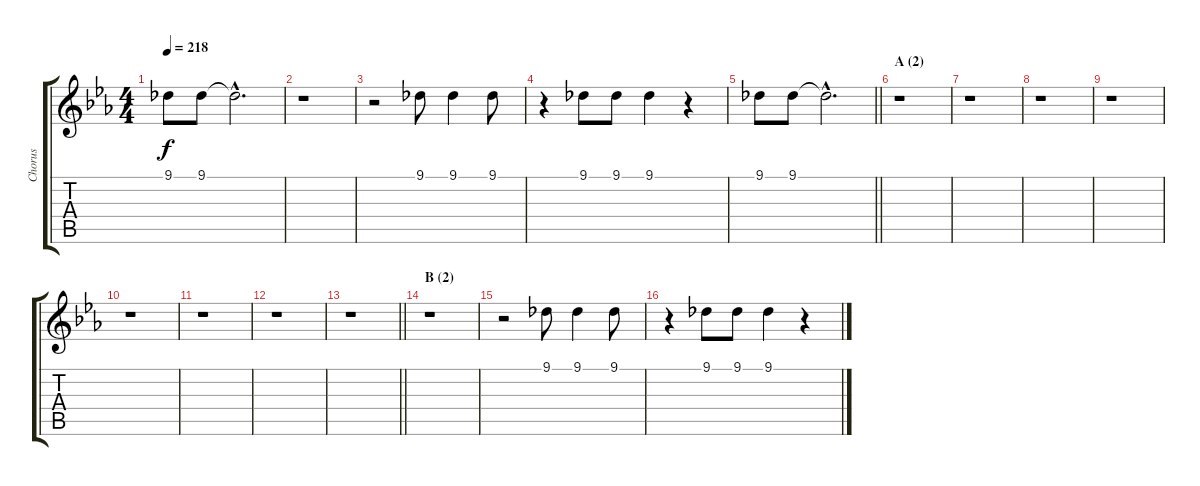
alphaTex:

\track ("Chorus" "Chorus") {instrument sopranosax}
\staff {score tabs}
\tuning (E4 B3 G3 D3 A2 E2) {hide}
\ts (4 4)
\tempo 218
\clef g2
\ks eb
9.1.8{dy f} 9.1.8 9.1{hac t}.2{d} |
r.1 |
r.2 9.1.8 9.1.4 9.1.8 |
r.4 9.1.8 9.1.8 9.1.4 r.4 |
\barLineRight lightlight
9.1.8 9.1.8 9.1{hac t}.2{d} |
\section ("" "A (2)")
r.1 |
r.1 |
r.1 |
r.1 |
r.1 |
r.1 |
r.1 |
\barLineRight lightlight
r.1 |
\section ("" "B (2)")
r.1 |
r.2 9.1.8 9.1.4 9.1.8 |
r.4 9.1.8 9.1.8 9.1.4 r.4
